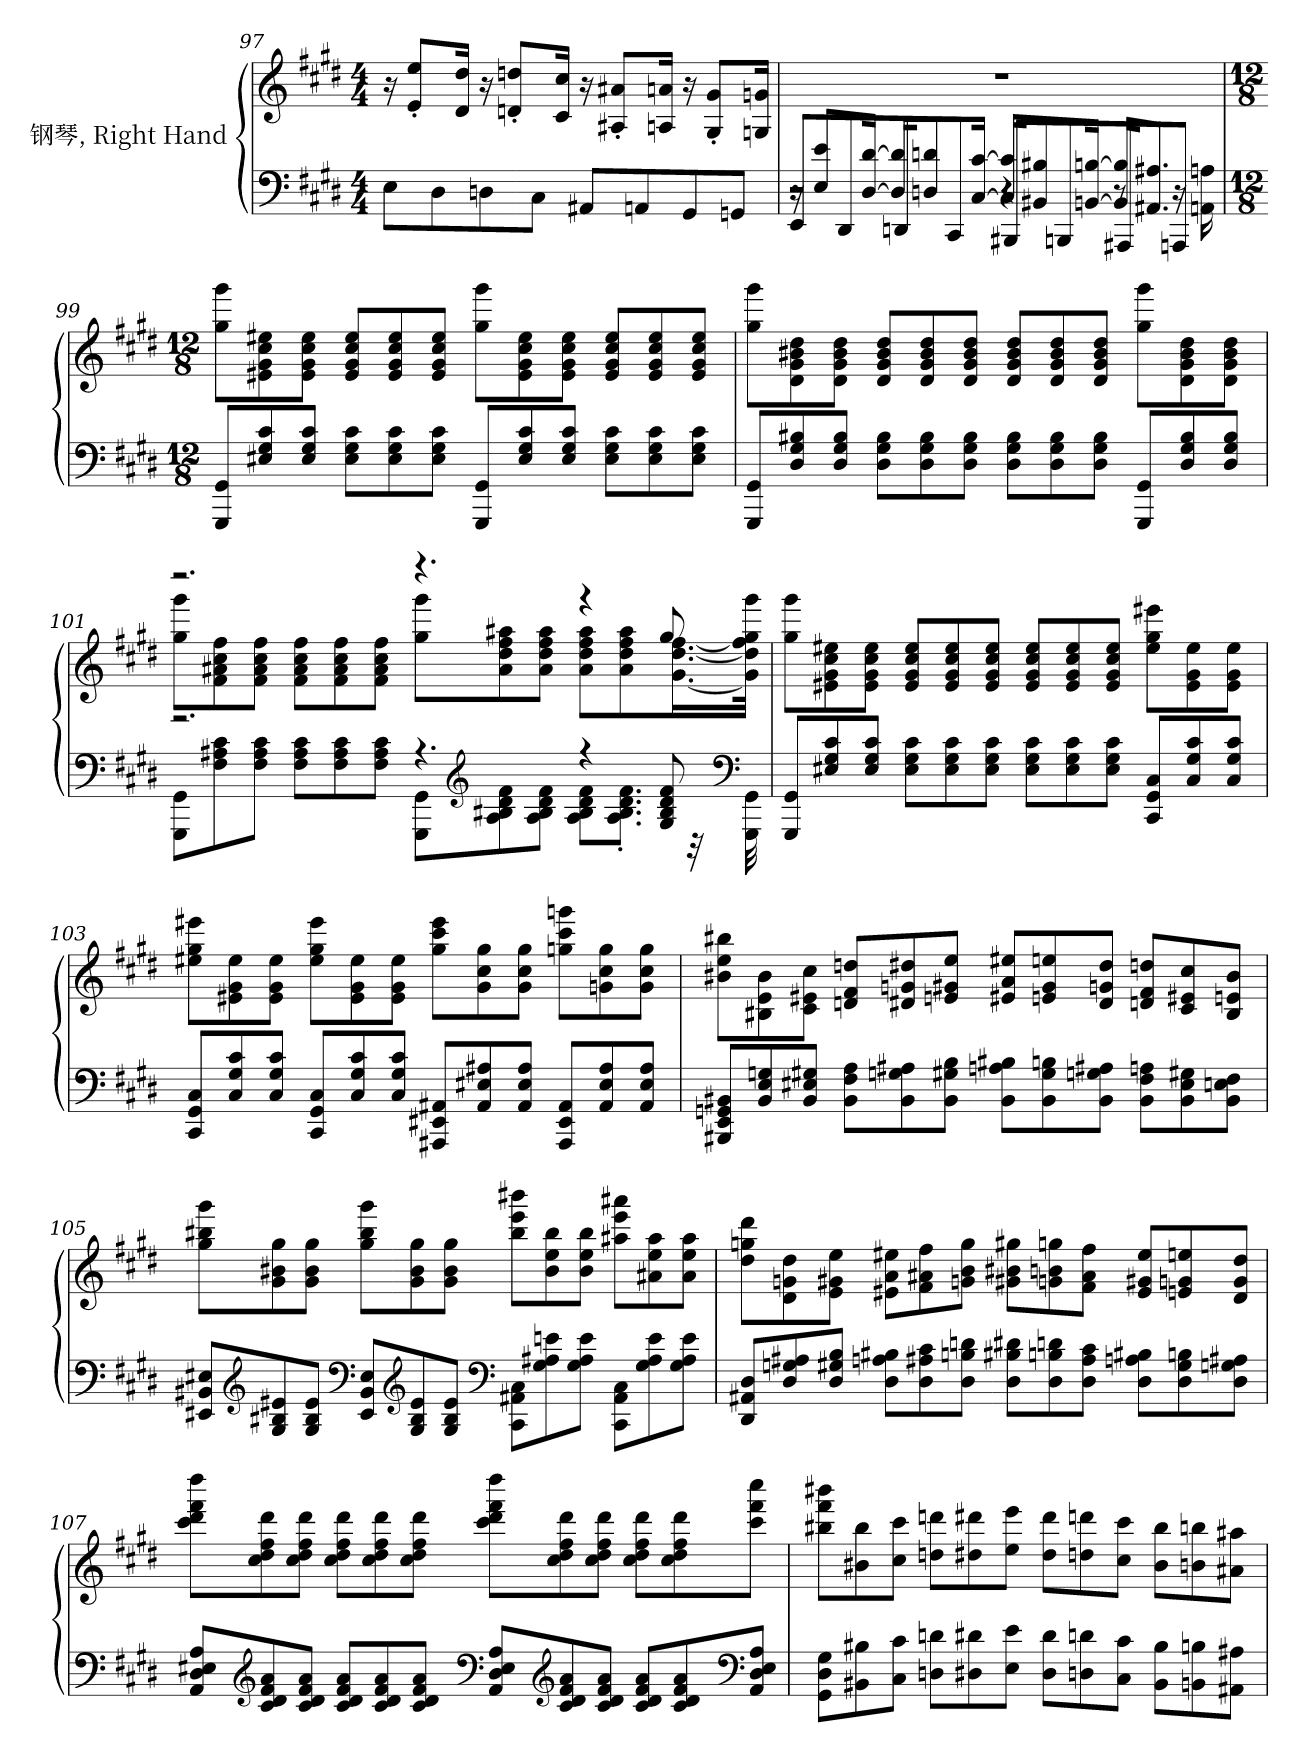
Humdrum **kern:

**kern	**kern
*part1	*part1
*staff2	*staff1
*I"钢琴, Right Hand	*
*clefF4	*clefG2
*k[f#c#g#d#]	*k[f#c#g#d#]
*M4/4	*M4/4
=97	=97
8E\L	16r
.	8e/' 8ee/'L
8D#\	.
.	16d#/ 16dd#/Jk
*	*MM115
8Dn\	16r
.	8dn/' 8ddn/'L
8C#\J	.
.	16c#/ 16cc#/Jk
*	*MM122
8AA#X/L	16r
.	8A#X/' 8a#X/'L
8AAn/	.
.	16An/ 16an/Jk
*	*MM128
8GG#/	16r
.	8G#/' 8g#/'L
8GGn/J	.
.	16Gn/ 16gn/Jk
!!LO:PB:g=z
=98	=98
*	*MM135
*^	*
*	*^	*
16r	2r	8EE/L	1r
8E/ 8e/L	.	.	.
.	.	8DD#/	.
[16D#/ [16d#/Jk	.	.	.
16D#/] 16d#/]KL	.	8DDn/	.
8Dn/ 8dn/	.	.	.
.	.	8CC#/J	.
[16C#/ [16c#/Jk	.	.	.
16C#/] 16c#/]KL	4r	8BBB#X/L	.
8BB#X/ 8B#X/	.	.	.
.	.	8BBBn/	.
[16BBn/ [16Bn/Jk	.	.	.
16BB/] 16B/]KL	8r	8AAA#X/	.
8.AA#X/' 8.A#X/'J	.	.	.
.	16r	8AAAn/J	.
.	16AAn\ 16An\	.	.
*v	*v	*v	*
=99	=99
*M12/8	*M12/8
*	*MM109
8GGG#/ 8GG#/L	8gg#\ 8ggg#\L
8E#X/ 8G#/ 8c#/	8e#X\ 8g#\ 8cc#\ 8ee#X\
*	*MM127
8E#/ 8G#/ 8c#/J	8e#\ 8g#\ 8cc#\ 8ee#\J
*	*MM147
8E#\ 8G#\ 8c#\L	8e#/ 8g#/ 8cc#/ 8ee#/L
*	*MM173
8E#\ 8G#\ 8c#\	8e#/ 8g#/ 8cc#/ 8ee#/
8E#\ 8G#\ 8c#\J	8e#/ 8g#/ 8cc#/ 8ee#/J
*	*MM77
8GGG#/ 8GG#/L	8gg#\ 8ggg#\L
8E#/ 8G#/ 8c#/	8e#\ 8g#\ 8cc#\ 8ee#\
*	*MM95
8E#/ 8G#/ 8c#/J	8e#\ 8g#\ 8cc#\ 8ee#\J
*	*MM115
8E#\ 8G#\ 8c#\L	8e#/ 8g#/ 8cc#/ 8ee#/L
*	*MM141
8E#\ 8G#\ 8c#\	8e#/ 8g#/ 8cc#/ 8ee#/
8E#\ 8G#\ 8c#\J	8e#/ 8g#/ 8cc#/ 8ee#/J
!!LO:LB:g=z
=100	=100
*	*MM77
8GGG#/ 8GG#/L	8gg#\ 8ggg#\L
8D#/ 8G#/ 8B#X/	8d#\ 8g#\ 8b#X\ 8dd#\
*	*MM95
8D#/ 8G#/ 8B#/J	8d#\ 8g#\ 8b#\ 8dd#\J
*	*MM115
8D#\ 8G#\ 8B#\L	8d#/ 8g#/ 8b#/ 8dd#/L
*	*MM141
8D#\ 8G#\ 8B#\	8d#/ 8g#/ 8b#/ 8dd#/
8D#\ 8G#\ 8B#\J	8d#/ 8g#/ 8b#/ 8dd#/J
8D#\ 8G#\ 8B#\L	8d#/ 8g#/ 8b#/ 8dd#/L
8D#\ 8G#\ 8B#\	8d#/ 8g#/ 8b#/ 8dd#/
8D#\ 8G#\ 8B#\J	8d#/ 8g#/ 8b#/ 8dd#/J
*	*MM77
8GGG#/ 8GG#/L	8gg#\ 8ggg#\L
8D#/ 8G#/ 8B#/	8d#\ 8g#\ 8b#\ 8dd#\
*	*MM95
8D#/ 8G#/ 8B#/J	8d#\ 8g#\ 8b#\ 8dd#\J
=101	=101
*	*MM97
*^	*^
2.r	8GGG#\ 8GG#\L	2.r	8gg#\ 8ggg#\L
*	*	*MM123	*
.	8F#\ 8A#X\ 8c#\	.	8f#\ 8a#X\ 8cc#\ 8ff#\
*	*	*MM141	*
.	8F#\ 8A#\ 8c#\J	.	8f#\ 8a#\ 8cc#\ 8ff#\J
*	*	*MM161	*
.	8F#\ 8A#\ 8c#\L	.	8f#\ 8a#\ 8cc#\ 8ff#\L
*	*	*MM187	*
.	8F#\ 8A#\ 8c#\	.	8f#\ 8a#\ 8cc#\ 8ff#\
.	8F#\ 8A#\ 8c#\J	.	8f#\ 8a#\ 8cc#\ 8ff#\J
*	*	*MM77	*
4.r	8GGG#\ 8GG#\L	4.r	8gg#\ 8ggg#\L
*clefG2	*	*	*
.	8A#\ 8B#X\ 8d#\ 8f#\	.	8a#\ 8dd#\ 8ff#\ 8aa#X\
*	*	*MM95	*
.	8A#\ 8B#\ 8d#\ 8f#\J	.	8a#\ 8dd#\ 8ff#\ 8aa#\J
*	*	*MM115	*
4r	8A#\ 8B#\ 8d#\ 8f#\L	4r	8a#\ 8dd#\ 8ff#\ 8aa#\L
*	*	*MM141	*
.	8.A#\' 8.B#\' 8.d#\' 8.f#\'J	.	8a#\ 8dd#\ 8ff#\ 8aa#\
*	*	*MM77	*
8G#/ 8B#/ 8d#/ 8f#/	.	8gg#/	[16.g#\ [16.dd#\ [16.ff#\L
.	32r	.	.
*clefF4	*	*	*
.	32GGG#\ 32GG#\	.	32g#\] 32dd#\] 32ff#\] 32gg#\ 32ggg#\JJk
*v	*v	*	*
*	*v	*v
!!LO:LB:g=z
=102	=102
8GGG#/ 8GG#/L	8gg#\ 8ggg#\L
8E#X/ 8G#/ 8c#/	8e#X\ 8g#\ 8cc#\ 8ee#X\
*	*MM95
8E#/ 8G#/ 8c#/J	8e#\ 8g#\ 8cc#\ 8ee#\J
*	*MM115
8E#\ 8G#\ 8c#\L	8e#/ 8g#/ 8cc#/ 8ee#/L
*	*MM141
8E#\ 8G#\ 8c#\	8e#/ 8g#/ 8cc#/ 8ee#/
8E#\ 8G#\ 8c#\J	8e#/ 8g#/ 8cc#/ 8ee#/J
8E#\ 8G#\ 8c#\L	8e#/ 8g#/ 8cc#/ 8ee#/L
8E#\ 8G#\ 8c#\	8e#/ 8g#/ 8cc#/ 8ee#/
8E#\ 8G#\ 8c#\J	8e#/ 8g#/ 8cc#/ 8ee#/J
8CC#/ 8GG#/ 8C#/L	8ee#\ 8gg#\ 8eee#X\L
*	*MM144
8C#/ 8G#/ 8c#/	8e#\ 8g#\ 8ee#\
*	*MM147
8C#/ 8G#/ 8c#/J	8e#\ 8g#\ 8ee#\J
=103	=103
*	*MM150
8CC#/ 8GG#/ 8C#/L	8ee#X\ 8gg#\ 8eee#X\L
*	*MM154
8C#/ 8G#/ 8c#/	8e#X\ 8g#\ 8ee#\
*	*MM157
8C#/ 8G#/ 8c#/J	8e#\ 8g#\ 8ee#\J
*	*MM160
8CC#/ 8GG#/ 8C#/L	8ee#\ 8gg#\ 8eee#\L
*	*MM163
8C#/ 8G#/ 8c#/	8e#\ 8g#\ 8ee#\
*	*MM167
8C#/ 8G#/ 8c#/J	8e#\ 8g#\ 8ee#\J
8AAA#X/ 8EE#X/ 8AA#X/L	8gg#\ 8ccc#\ 8eee#\L
8AA#/ 8E#X/ 8A#X/	8g#\ 8cc#\ 8gg#\
8AA#/ 8E#/ 8A#/J	8g#\ 8cc#\ 8gg#\J
8AAA#/ 8EE#/ 8AA#/L	8ggn\ 8ccc#\ 8gggn\L
8AA#/ 8E#/ 8A#/	8gn\ 8cc#\ 8gg\
8AA#/ 8E#/ 8A#/J	8g\ 8cc#\ 8gg\J
!!LO:LB:g=z
=104	=104
8BBB#X/ 8EE/ 8GGn/ 8BB#X/L	8b#X\ 8ee\ 8bb#X\L
8BB#/ 8E/ 8Gn/	8B#X\ 8e\ 8b#\
*	*MM176
8BB#/ 8E#X/ 8G#X/J	8c#\ 8e#X\ 8cc#\J
*	*MM186
8BB#\ 8F#\ 8A\L	8dn/ 8f#/ 8ddn/L
*	*MM199
8BB#\ 8Gn\ 8A#X\	8d#X/ 8gn/ 8dd#X/
8BB#\ 8G#X\ 8B\J	8en/ 8g#X/ 8ee/J
8BB#\ 8An\ 8B#X\L	8e#X/ 8a/ 8ee#X/L
8BB#\ 8G#\ 8Bn\	8en/ 8g#/ 8een/
8BB#\ 8Gn\ 8A#X\J	8d#/ 8gn/ 8dd#/J
8BB#\ 8F#\ 8An\L	8dn/ 8f#/ 8ddn/L
8BB#\ 8E#\ 8G#X\	8c#/ 8e#X/ 8cc#/
*	*MM77
8BB#\ 8En\ 8F#\J	8B#/ 8en/ 8b#/J
!!LO:LB:g=z
=105	=105
*	*MM140
8EE#X/ 8BB#X/ 8E#X/L	8gg#\ 8bb#X\ 8ggg#\L
*clefG2	*
8G#/ 8B#X/ 8e#X/	8g#\ 8b#X\ 8gg#\
8G#/ 8B#/ 8e#/J	8g#\ 8b#\ 8gg#\J
*clefF4	*
8EE#/ 8BB#/ 8E#/L	8gg#\ 8bb#\ 8ggg#\L
*clefG2	*
8G#/ 8B#/ 8e#/	8g#\ 8b#\ 8gg#\
8G#/ 8B#/ 8e#/J	8g#\ 8b#\ 8gg#\J
*clefF4	*
8CC#\ 8AA#X\ 8C#\L	8bb#\ 8eee\ 8bbb#X\L
8G#\ 8A#X\ 8en\	8b#\ 8ee\ 8bb#\
8G#\ 8A#\ 8e\J	8b#\ 8ee\ 8bb#\J
8CC#\ 8AA#\ 8C#\L	8aa#X\ 8eee\ 8aaa#X\L
8G#\ 8A#\ 8e\	8a#X\ 8ee\ 8aa#\
8G#\ 8A#\ 8e\J	8a#\ 8ee\ 8aa#\J
!!LO:LB:g=z
=106	=106
8DD#/ 8AA#X/ 8D#/L	8dd#\ 8ggn\ 8ddd#\L
8D#/ 8Gn/ 8A#X/	8d#\ 8gn\ 8dd#\
*	*MM149
8D#/ 8G#X/ 8B/J	8e\ 8g#X\ 8ee\J
*	*MM159
8D#\ 8An\ 8B#X\L	8e#X\ 8a\ 8ee#X\L
*	*MM172
8D#\ 8A#X\ 8c#\	8f#\ 8a#X\ 8ff#\
8D#\ 8Bn\ 8dn\J	8gn\ 8b\ 8gg\J
8D#\ 8B#X\ 8d#X\L	8g#X\ 8b#X\ 8gg#X\L
8D#\ 8Bn\ 8dn\	8gn\ 8bn\ 8ggn\
8D#\ 8A#\ 8c#\J	8f#\ 8a#\ 8ff#\J
8D#\ 8An\ 8B#X\L	8e#/ 8g#X/ 8ee#/L
8D#\ 8G#\ 8Bn\	8en/ 8gn/ 8een/
*	*MM77
8D#\ 8Gn\ 8A#X\J	8d#/ 8g/ 8dd#/J
!!LO:PB:g=z
=107	=107
*	*MM140
8AA/ 8D#/ 8E#X/ 8A/L	8ccc#\ 8ddd#\ 8fff#\ 8dddd#\L
*clefG2	*
8c#/ 8d#/ 8f#/ 8a/	8cc#\ 8dd#\ 8ff#\ 8ddd#\
8c#/ 8d#/ 8f#/ 8a/J	8cc#\ 8dd#\ 8ff#\ 8ddd#\J
8c#/ 8d#/ 8f#/ 8a/L	8cc#\ 8dd#\ 8ff#\ 8ddd#\L
8c#/ 8d#/ 8f#/ 8a/	8cc#\ 8dd#\ 8ff#\ 8ddd#\
8c#/ 8d#/ 8f#/ 8a/J	8cc#\ 8dd#\ 8ff#\ 8ddd#\J
*clefF4	*
8AA/ 8D#/ 8E#/ 8A/L	8ccc#\ 8ddd#\ 8fff#\ 8dddd#\L
*clefG2	*
8c#/ 8d#/ 8f#/ 8a/	8cc#\ 8dd#\ 8ff#\ 8ddd#\
8c#/ 8d#/ 8f#/ 8a/J	8cc#\ 8dd#\ 8ff#\ 8ddd#\J
8c#/ 8d#/ 8f#/ 8a/L	8cc#\ 8dd#\ 8ff#\ 8ddd#\L
8c#/ 8d#/ 8f#/ 8a/	8cc#\ 8dd#\ 8ff#\ 8ddd#\
*clefF4	*
8AA/ 8D#/ 8E#/ 8A/J	8ccc#\ 8fff#\ 8cccc#\J
!!LO:LB:g=z
=108	=108
8GG#\ 8D#\ 8G#\L	8bb#X\ 8fff#\ 8bbb#X\L
*	*MM158
8BB#X\ 8B#X\	8b#X\ 8bb#\
*	*MM178
8C#\ 8c#\J	8cc#\ 8ccc#\J
*	*MM204
8Dn\ 8dn\L	8ddn\ 8dddn\L
8D#X\ 8d#X\	8dd#X\ 8ddd#X\
8E\ 8e\J	8ee\ 8eee\J
8D#\ 8d#\L	8dd#\ 8ddd#\L
8Dn\ 8dn\	8ddn\ 8dddn\
8C#\ 8c#\J	8cc#\ 8ccc#\J
8BB#\ 8B#\L	8b#\ 8bb#\L
8BBn\ 8Bn\	8bn\ 8bbn\
*	*MM77
8AA#X\ 8A#X\J	8a#X\ 8aa#X\J
=	=
*-	*-
